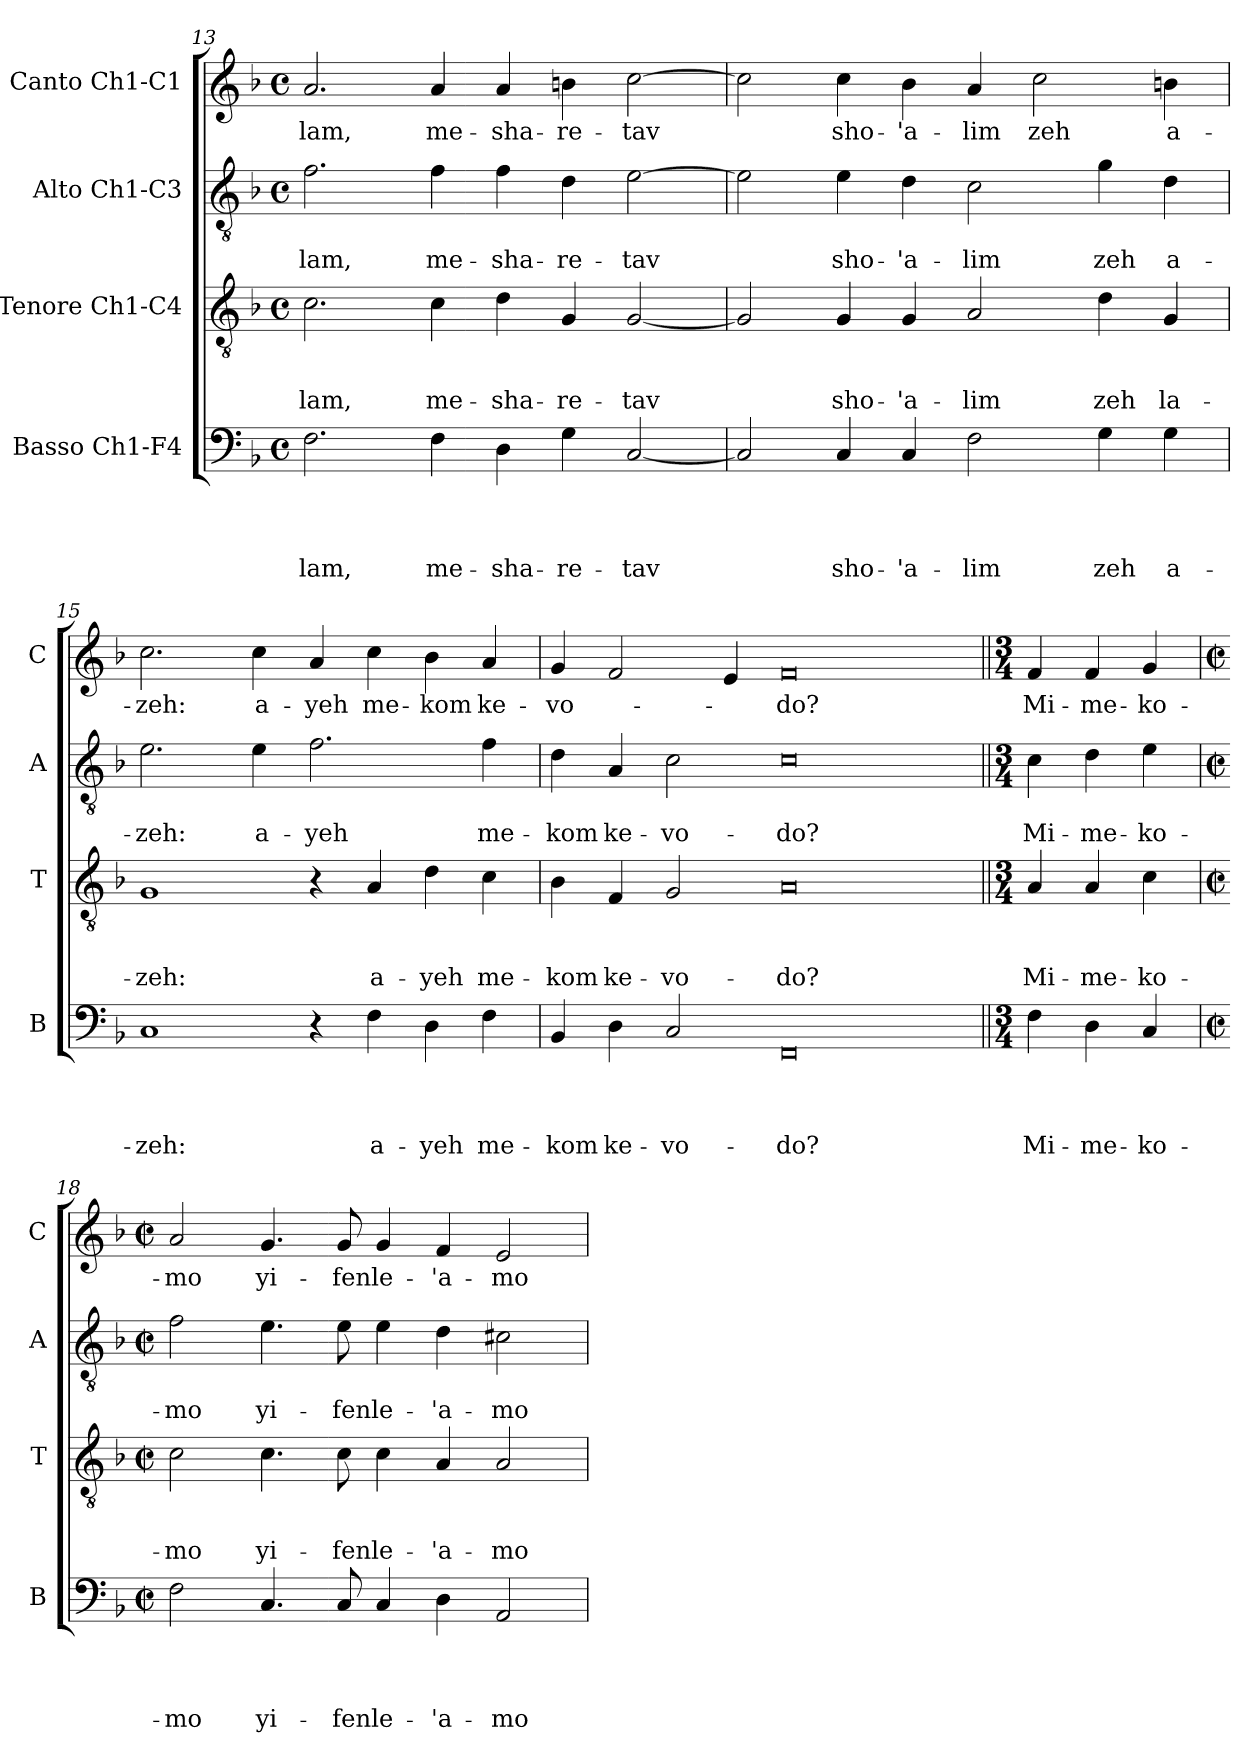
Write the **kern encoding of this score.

**kern	**text	**text	**text	**text	**kern	**text	**text	**text	**kern	**text	**text	**kern	**text
*part4	*part4	*part4	*part4	*part4	*part3	*part3	*part3	*part3	*part2	*part2	*part2	*part1	*part1
*staff4	*staff4	*staff4	*staff4	*staff4	*staff3	*staff3	*staff3	*staff3	*staff2	*staff2	*staff2	*staff1	*staff1
*I"Basso Ch1-F4	*	*	*	*	*I"Tenore Ch1-C4	*	*	*	*I"Alto Ch1-C3	*	*	*I"Canto Ch1-C1	*
*I'B	*	*	*	*	*I'T	*	*	*	*I'A	*	*	*I'C	*
!!LO:LB:g=z
*clefF4	*	*	*	*	*clefGv2	*	*	*	*clefGv2	*	*	*clefG2	*
*k[b-]	*	*	*	*	*k[b-]	*	*	*	*k[b-]	*	*	*k[b-]	*
*F:	*	*	*	*	*F:	*	*	*	*F:	*	*	*F:	*
*M4/4	*	*	*	*	*M4/4	*	*	*	*M4/4	*	*	*M4/4	*
*met(c)	*	*	*	*	*met(c)	*	*	*	*met(c)	*	*	*met(c)	*
=13	=13	=13	=13	=13	=13	=13	=13	=13	=13	=13	=13	=13	=13
!	!	!	!	!LO:LY:b	!	!	!	!LO:LY:b	!	!	!LO:LY:b	!	!LO:LY:b
2.F\	.	.	.	-lam,	2.c\	.	.	-lam,	2.f\	.	-lam,	2.a/	-lam,
!	!	!	!	!LO:LY:b	!	!	!	!LO:LY:b	!	!	!LO:LY:b	!	!LO:LY:b
4F\	.	.	.	me-	4c\	.	.	me-	4f\	.	me-	4a/	me-
!	!	!	!	!LO:LY:b	!	!	!	!LO:LY:b	!	!	!LO:LY:b	!	!LO:LY:b
4D\	.	.	.	-sha-	4d\	.	.	-sha-	4f\	.	-sha-	4a/	-sha-
!	!	!	!	!LO:LY:b	!	!	!	!LO:LY:b	!	!	!LO:LY:b	!	!LO:LY:b
4G\	.	.	.	-re-	4G/	.	.	-re-	4d\	.	-re-	4bn\	-re-
!	!	!	!	!LO:LY:b	!	!	!	!LO:LY:b	!	!	!LO:LY:b	!	!LO:LY:b
[2C/	.	.	.	-tav	[2G/	.	.	-tav	[2e\	.	-tav	[2cc\	-tav
=14	=14	=14	=14	=14	=14	=14	=14	=14	=14	=14	=14	=14	=14
2C/]	.	.	.	.	2G/]	.	.	.	2e\]	.	.	2cc\]	.
!	!	!	!	!LO:LY:b	!	!	!	!LO:LY:b	!	!	!LO:LY:b	!	!LO:LY:b
4C/	.	.	.	sho-	4G/	.	.	sho-	4e\	.	sho-	4cc\	sho-
!	!	!	!	!LO:LY:b	!	!	!	!LO:LY:b	!	!	!LO:LY:b	!	!LO:LY:b
4C/	.	.	.	-'a-	4G/	.	.	-'a-	4d\	.	-'a-	4b-\	-'a-
!	!	!	!	!LO:LY:b	!	!	!	!LO:LY:b	!	!	!LO:LY:b	!	!LO:LY:b
2F\	.	.	.	-lim	2A/	.	.	-lim	2c\	.	-lim	4a/	-lim
!	!	!	!	!	!	!	!	!	!	!	!	!	!LO:LY:b
.	.	.	.	.	.	.	.	.	.	.	.	2cc\	zeh
!	!	!	!	!LO:LY:b	!	!	!	!LO:LY:b	!	!	!LO:LY:b	!	!
4G\	.	.	.	zeh	4d\	.	.	zeh	4g\	.	zeh	.	.
!	!	!	!	!LO:LY:b	!	!	!	!LO:LY:b	!	!	!LO:LY:b	!	!LO:LY:b
4G\	.	.	.	a-	4G/	.	.	la-	4d\	.	a-	4bn\	a-
=15	=15	=15	=15	=15	=15	=15	=15	=15	=15	=15	=15	=15	=15
!	!	!	!	!LO:LY:b	!	!	!	!LO:LY:b	!	!	!LO:LY:b	!	!LO:LY:b
1C	.	.	.	-zeh:	1G	.	.	-zeh:	2.e\	.	-zeh:	2.cc\	-zeh:
!	!	!	!	!	!	!	!	!	!	!	!LO:LY:b	!	!LO:LY:b
.	.	.	.	.	.	.	.	.	4e\	.	a-	4cc\	a-
!	!	!	!	!	!	!	!	!	!	!	!LO:LY:b	!	!LO:LY:b
4r	.	.	.	.	4r	.	.	.	2.f\	.	-yeh	4a/	-yeh
!	!	!	!	!LO:LY:b	!	!	!	!LO:LY:b	!	!	!	!	!LO:LY:b
4F\	.	.	.	a-	4A/	.	.	a-	.	.	.	4cc\	me-
!	!	!	!	!LO:LY:b	!	!	!	!LO:LY:b	!	!	!	!	!LO:LY:b
4D\	.	.	.	-yeh	4d\	.	.	-yeh	.	.	.	4b-\	-kom
!	!	!	!	!LO:LY:b	!	!	!	!LO:LY:b	!	!	!LO:LY:b	!	!LO:LY:b
4F\	.	.	.	me-	4c\	.	.	me-	4f\	.	me-	4a/	ke-
=16	=16	=16	=16	=16	=16	=16	=16	=16	=16	=16	=16	=16	=16
!	!	!	!	!LO:LY:b	!	!	!	!LO:LY:b	!	!	!LO:LY:b	!	!LO:LY:b
4BB-/	.	.	.	-kom	4B-\	.	.	-kom	4d\	.	-kom	4g/	-vo-
!	!	!	!	!LO:LY:b	!	!	!	!LO:LY:b	!	!	!LO:LY:b	!	!
4D\	.	.	.	ke-	4F/	.	.	ke-	4A/	.	ke-	2f/	.
!	!	!	!	!LO:LY:b	!	!	!	!LO:LY:b	!	!	!LO:LY:b	!	!
2C/	.	.	.	-vo-	2G/	.	.	-vo-	2c\	.	-vo-	.	.
.	.	.	.	.	.	.	.	.	.	.	.	4e/	.
!	!	!	!	!LO:LY:b	!	!	!	!LO:LY:b	!	!	!LO:LY:b	!	!LO:LY:b
0FF	.	.	.	-do?	0A	.	.	-do?	0c	.	-do?	0f	-do?
!!LO:PB:g=z
=17||	=17||	=17||	=17||	=17||	=17||	=17||	=17||	=17||	=17||	=17||	=17||	=17||	=17||
*M3/4	*	*	*	*	*M3/4	*	*	*	*M3/4	*	*	*M3/4	*
!	!	!	!	!LO:LY:b	!	!	!	!LO:LY:b	!	!	!LO:LY:b	!	!LO:LY:b
4F\	.	.	.	Mi-	4A/	.	.	Mi-	4c\	.	Mi-	4f/	Mi-
!	!	!	!	!LO:LY:b	!	!	!	!LO:LY:b	!	!	!LO:LY:b	!	!LO:LY:b
4D\	.	.	.	-me-	4A/	.	.	-me-	4d\	.	-me-	4f/	-me-
!	!	!	!	!LO:LY:b	!	!	!	!LO:LY:b	!	!	!LO:LY:b	!	!LO:LY:b
4C/	.	.	.	-ko-	4c\	.	.	-ko-	4e\	.	-ko-	4g/	-ko-
=18	=18	=18	=18	=18	=18	=18	=18	=18	=18	=18	=18	=18	=18
*M2/2	*	*	*	*	*M2/2	*	*	*	*M2/2	*	*	*M2/2	*
*met(c|)	*	*	*	*	*met(c|)	*	*	*	*met(c|)	*	*	*met(c|)	*
!	!	!	!	!LO:LY:b	!	!	!	!LO:LY:b	!	!	!LO:LY:b	!	!LO:LY:b
2F\	.	.	.	-mo	2c\	.	.	-mo	2f\	.	-mo	2a/	-mo
!	!	!	!	!LO:LY:b	!	!	!	!LO:LY:b	!	!	!LO:LY:b	!	!LO:LY:b
4.C/	.	.	.	yi-	4.c\	.	.	yi-	4.e\	.	yi-	4.g/	yi-
!	!	!	!	!LO:LY:b	!	!	!	!LO:LY:b	!	!	!LO:LY:b	!	!LO:LY:b
8C/	.	.	.	-fen	8c\	.	.	-fen	8e\	.	-fen	8g/	-fen
!	!	!	!	!LO:LY:b	!	!	!	!LO:LY:b	!	!	!LO:LY:b	!	!LO:LY:b
4C/	.	.	.	le-	4c\	.	.	le-	4e\	.	le-	4g/	le-
!	!	!	!	!LO:LY:b	!	!	!	!LO:LY:b	!	!	!LO:LY:b	!	!LO:LY:b
4D\	.	.	.	-'a-	4A/	.	.	-'a-	4d\	.	-'a-	4f/	-'a-
!	!	!	!	!LO:LY:b	!	!	!	!LO:LY:b	!	!	!LO:LY:b	!	!LO:LY:b
2AA/	.	.	.	-mo	2A/	.	.	-mo	2c#X\	.	-mo	2e/	-mo
=	=	=	=	=	=	=	=	=	=	=	=	=	=
*-	*-	*-	*-	*-	*-	*-	*-	*-	*-	*-	*-	*-	*-
